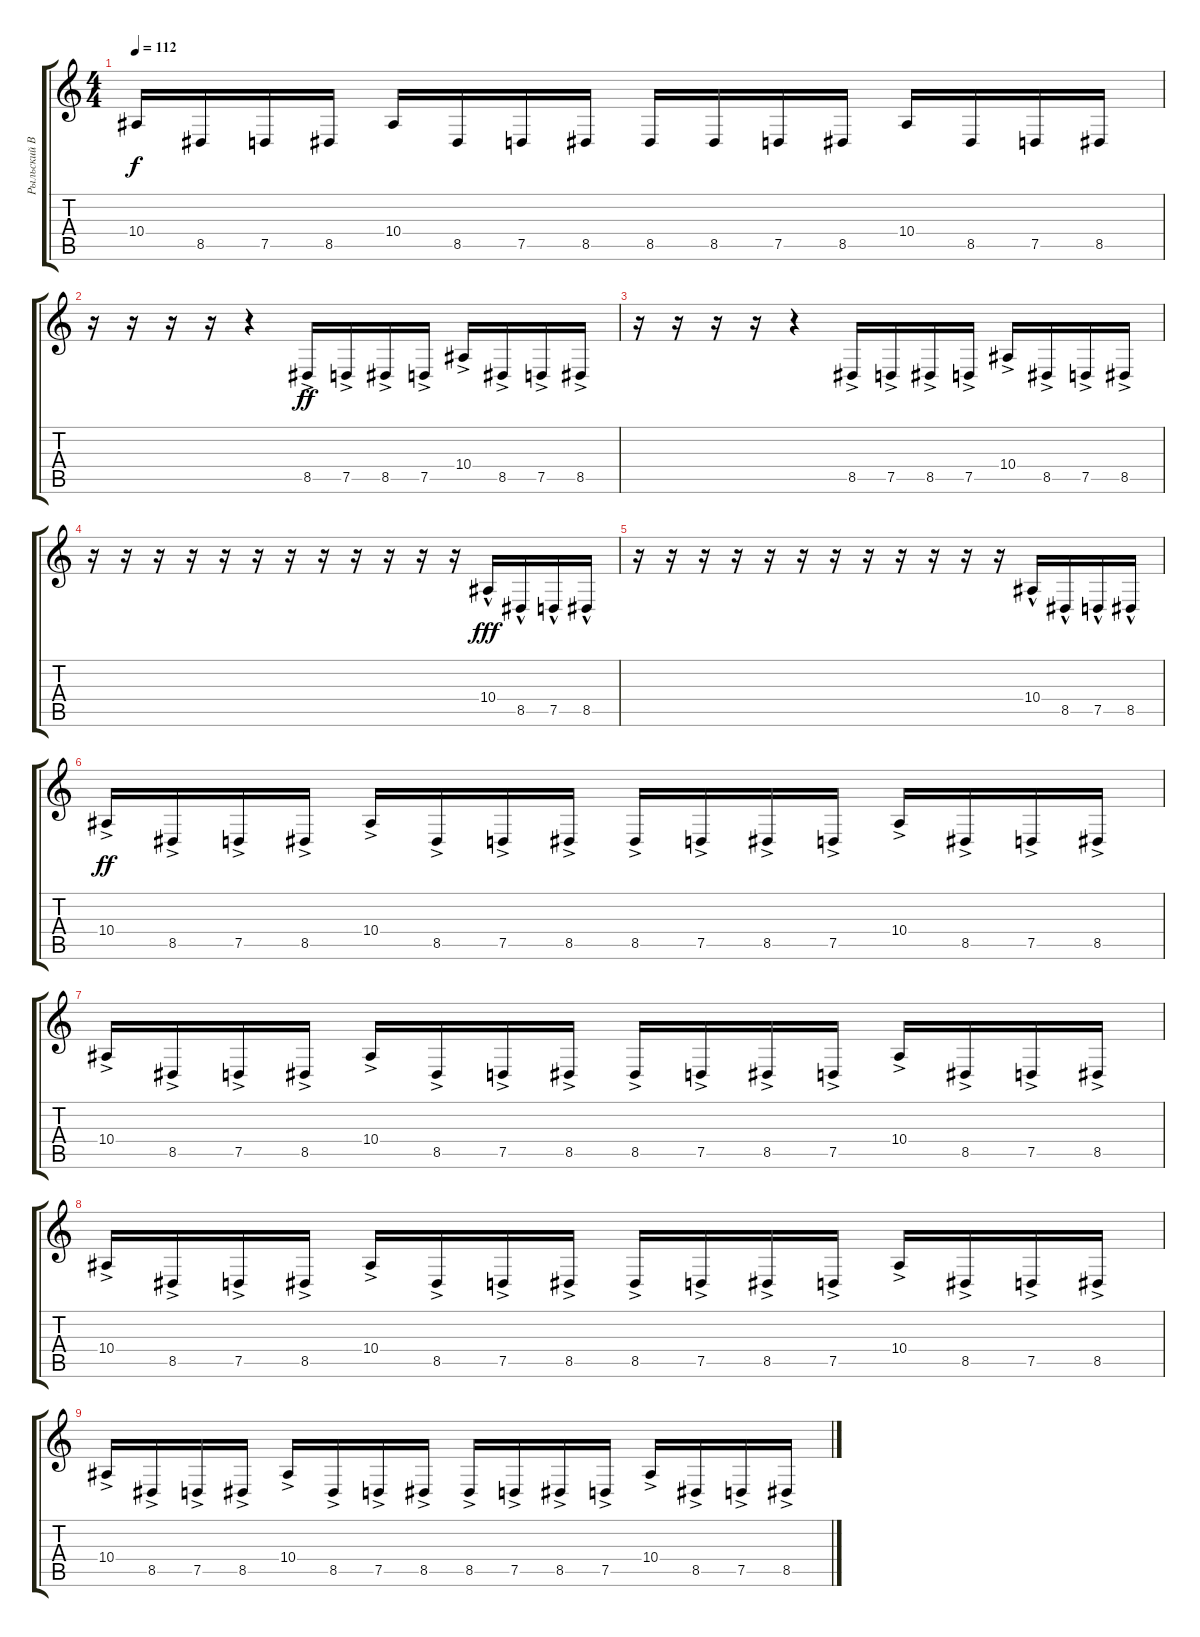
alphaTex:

\track ("Рыльский Владислав" "Рыльский В") {instrument lead1square}
\staff {score tabs}
\tuning (D4 A3 F3 C3 G2 C2) {hide}
\ts (4 4)
\tempo 112
\clef g2
\ks c
10.4.16{dy f} 8.5.16 7.5.16 8.5.16 10.4.16 8.5.16 7.5.16 8.5.16 8.5.16 8.5.16 7.5.16 8.5.16 10.4.16 8.5.16 7.5.16 8.5.16 |
r.16 r.16 r.16 r.16 r.4 8.5{ac}.16{dy ff} 7.5{ac}.16 8.5{ac}.16 7.5{ac}.16 10.4{ac}.16 8.5{ac}.16 7.5{ac}.16 8.5{ac}.16 |
r.16 r.16 r.16 r.16 r.4 8.5{ac}.16 7.5{ac}.16 8.5{ac}.16 7.5{ac}.16 10.4{ac}.16 8.5{ac}.16 7.5{ac}.16 8.5{ac}.16 |
r.16 r.16 r.16 r.16 r.16 r.16 r.16 r.16 r.16 r.16 r.16 r.16 10.4{hac}.16{dy fff} 8.5{hac}.16 7.5{hac}.16 8.5{hac}.16 |
r.16 r.16 r.16 r.16 r.16 r.16 r.16 r.16 r.16 r.16 r.16 r.16 10.4{hac}.16 8.5{hac}.16 7.5{hac}.16 8.5{hac}.16 |
10.4{ac}.16{dy ff} 8.5{ac}.16 7.5{ac}.16 8.5{ac}.16 10.4{ac}.16 8.5{ac}.16 7.5{ac}.16 8.5{ac}.16 8.5{ac}.16 7.5{ac}.16 8.5{ac}.16 7.5{ac}.16 10.4{ac}.16 8.5{ac}.16 7.5{ac}.16 8.5{ac}.16 |
10.4{ac}.16 8.5{ac}.16 7.5{ac}.16 8.5{ac}.16 10.4{ac}.16 8.5{ac}.16 7.5{ac}.16 8.5{ac}.16 8.5{ac}.16 7.5{ac}.16 8.5{ac}.16 7.5{ac}.16 10.4{ac}.16 8.5{ac}.16 7.5{ac}.16 8.5{ac}.16 |
10.4{ac}.16 8.5{ac}.16 7.5{ac}.16 8.5{ac}.16 10.4{ac}.16 8.5{ac}.16 7.5{ac}.16 8.5{ac}.16 8.5{ac}.16 7.5{ac}.16 8.5{ac}.16 7.5{ac}.16 10.4{ac}.16 8.5{ac}.16 7.5{ac}.16 8.5{ac}.16 |
10.4{ac}.16 8.5{ac}.16 7.5{ac}.16 8.5{ac}.16 10.4{ac}.16 8.5{ac}.16 7.5{ac}.16 8.5{ac}.16 8.5{ac}.16 7.5{ac}.16 8.5{ac}.16 7.5{ac}.16 10.4{ac}.16 8.5{ac}.16 7.5{ac}.16 8.5{ac}.16
